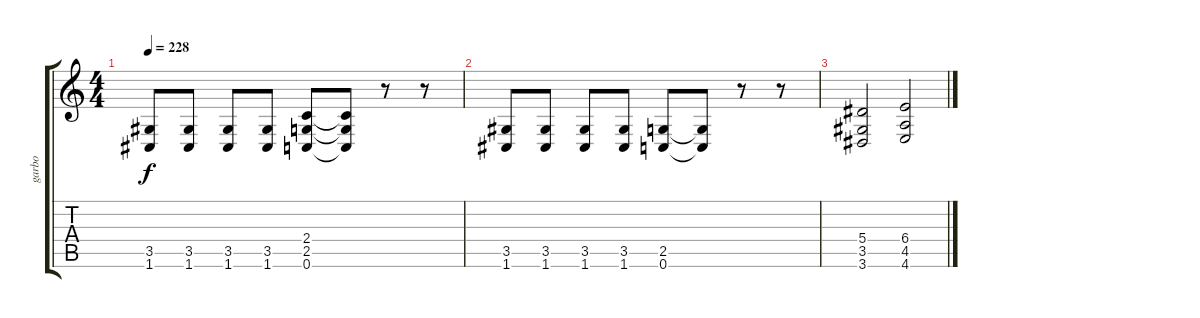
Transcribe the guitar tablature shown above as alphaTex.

\track ("garbo" "garbo") {instrument overdrivenguitar}
\staff {score tabs}
\tuning (C4 G3 Eb3 Bb2 F2 C2) {hide}
\ts (4 4)
\tempo 228
\clef g2
\ks c
(3.5 1.6).8{dy f} (3.5 1.6).8 (3.5 1.6).8 (3.5 1.6).8 (2.4 2.5 0.6).8 (2.4{t} 2.5{t} 0.6{t}).8 r.8 r.8 |
(3.5 1.6).8 (3.5 1.6).8 (3.5 1.6).8 (3.5 1.6).8 (2.5 0.6).8 (2.5{t} 0.6{t}).8 r.8 r.8 |
(5.4 3.5 3.6).2 (6.4 4.5 4.6).2
